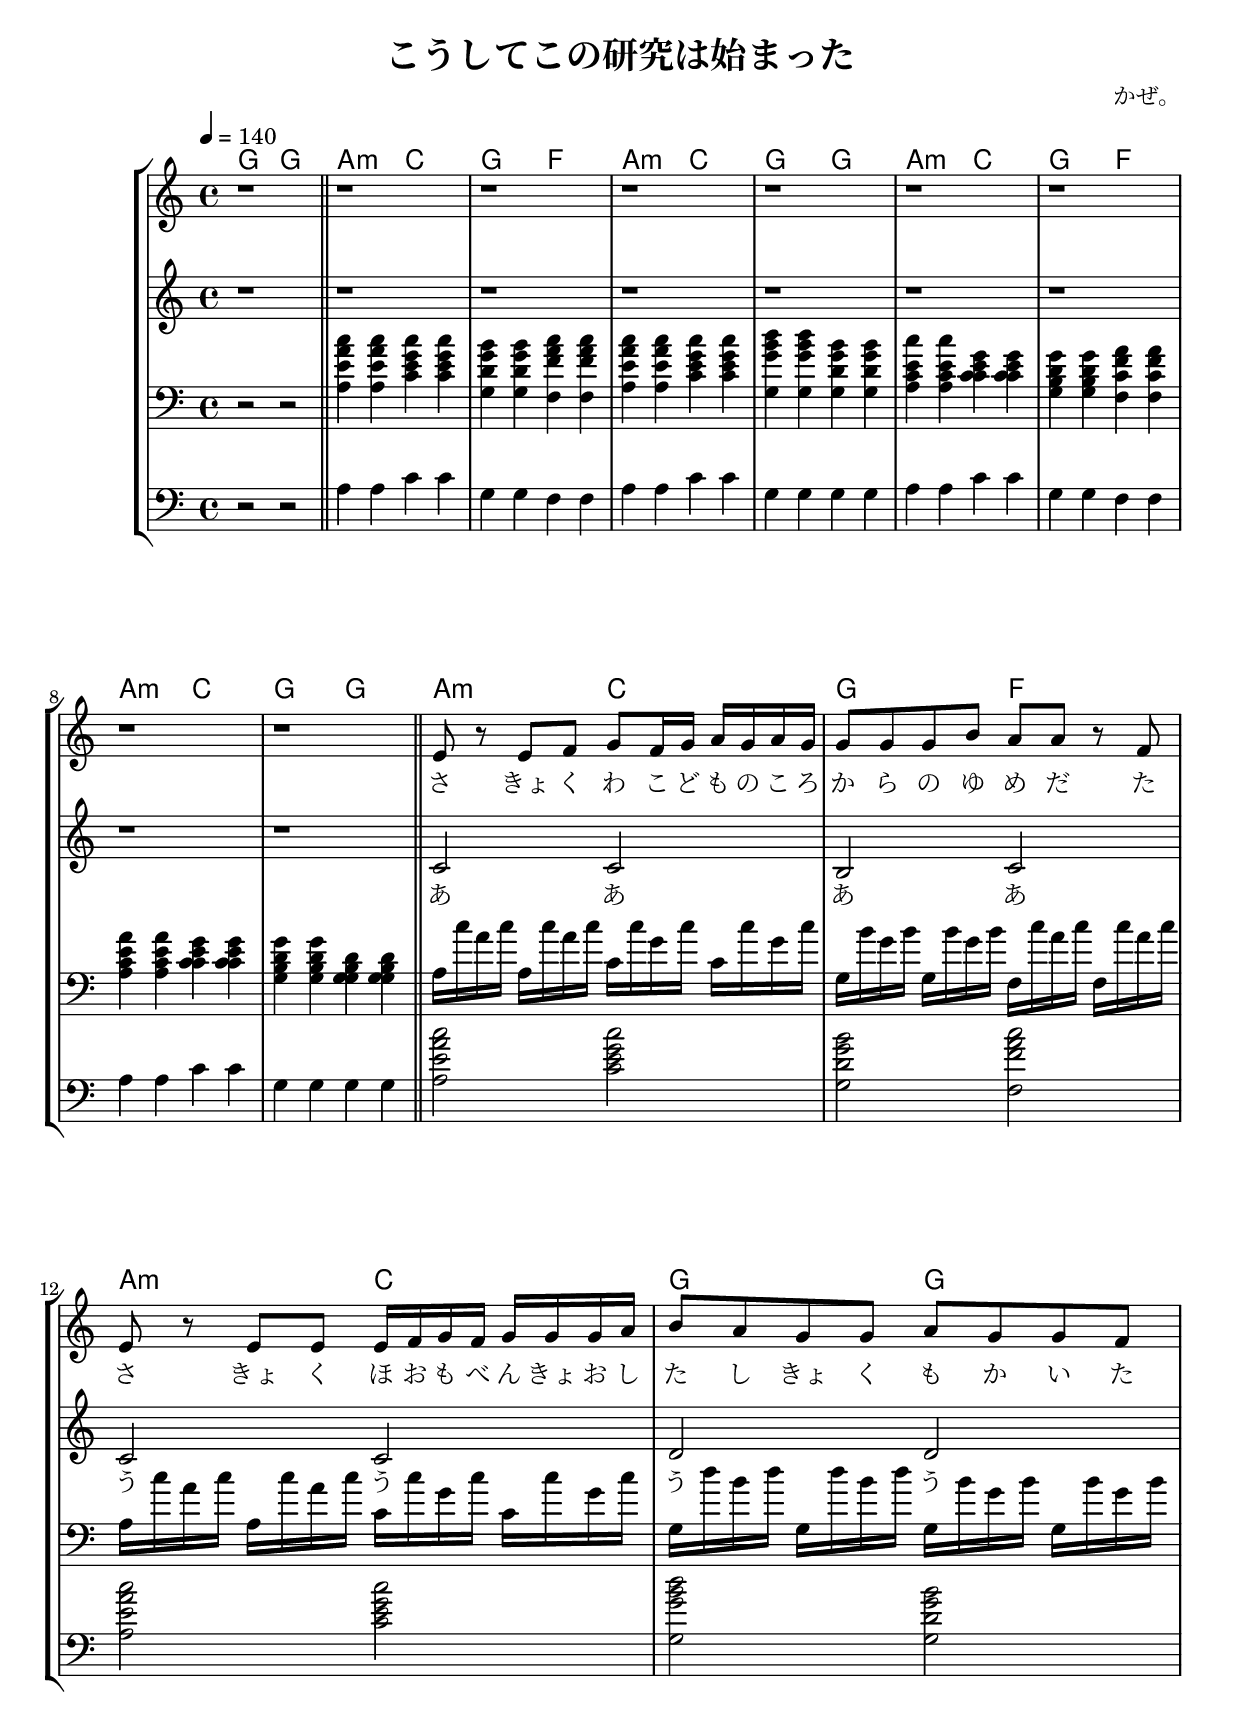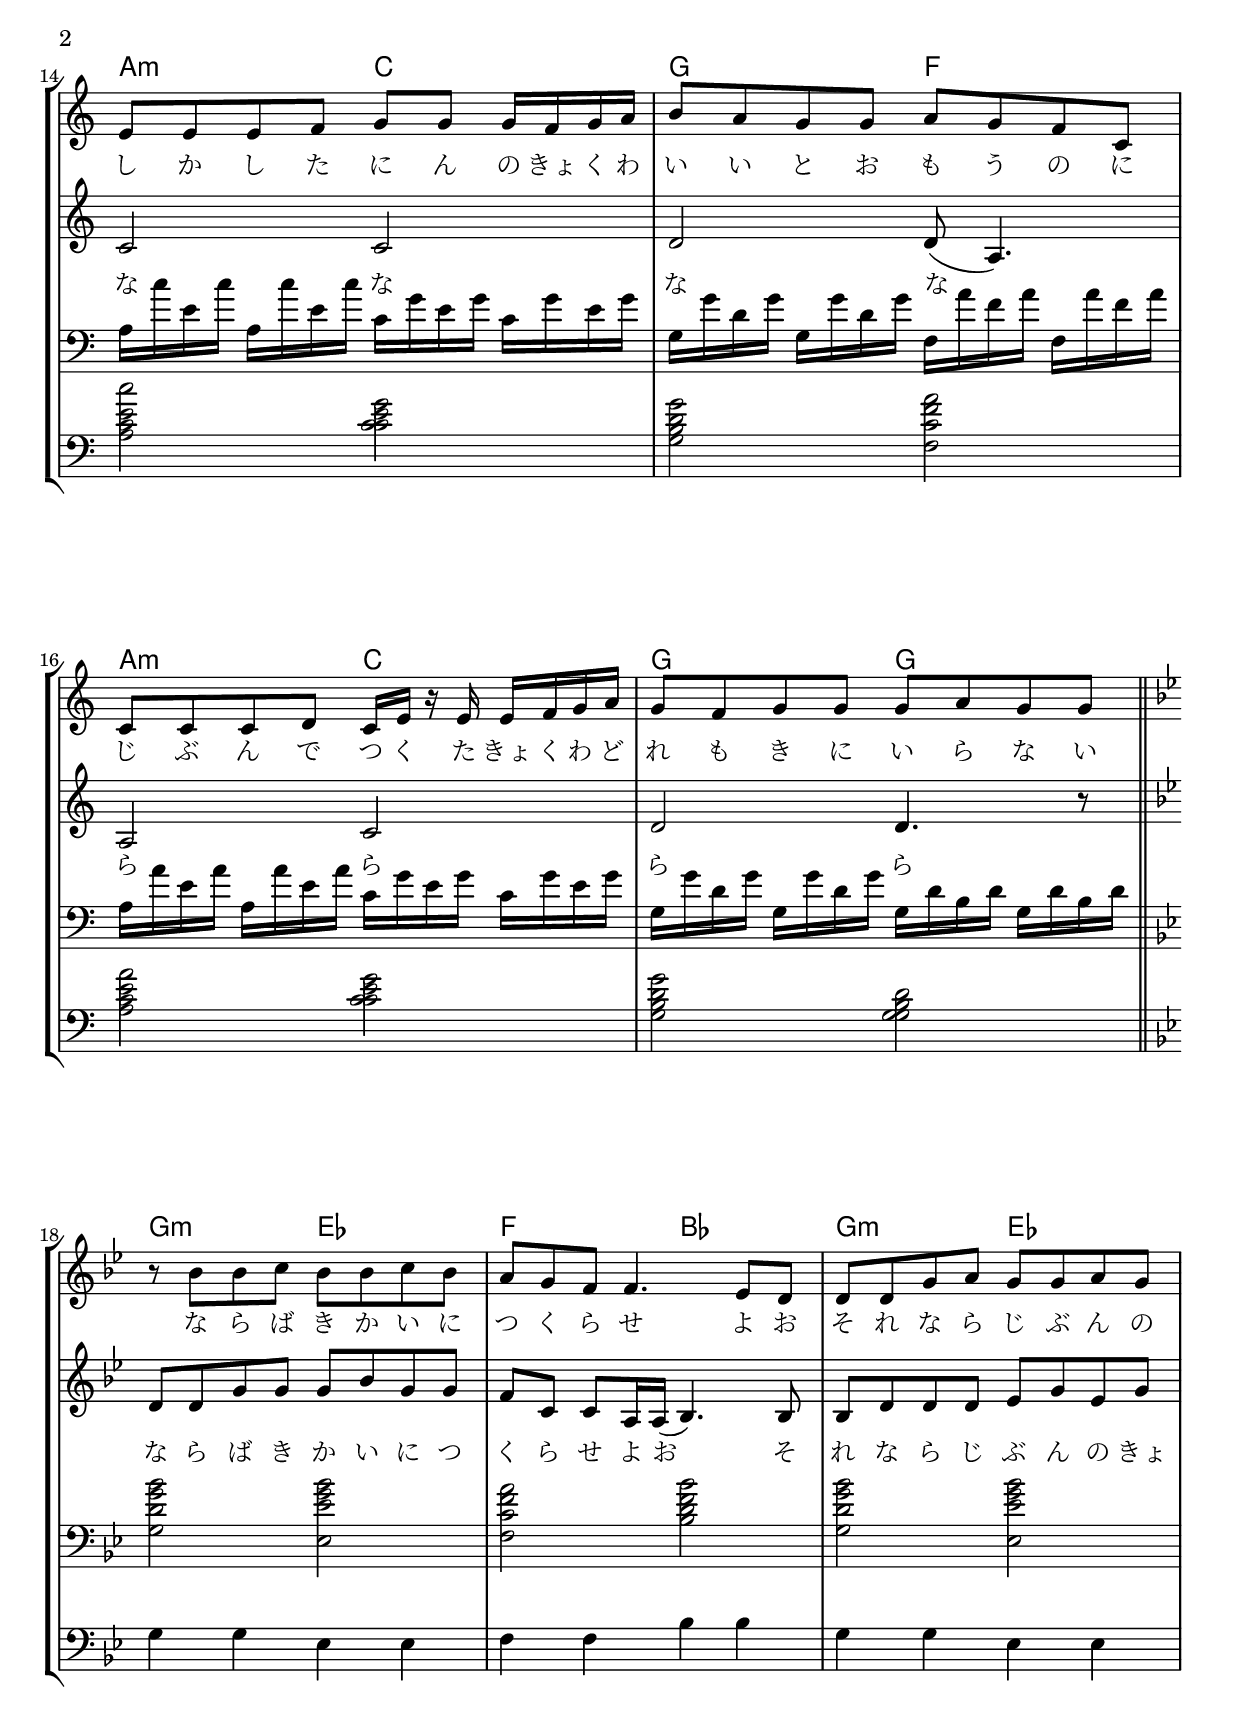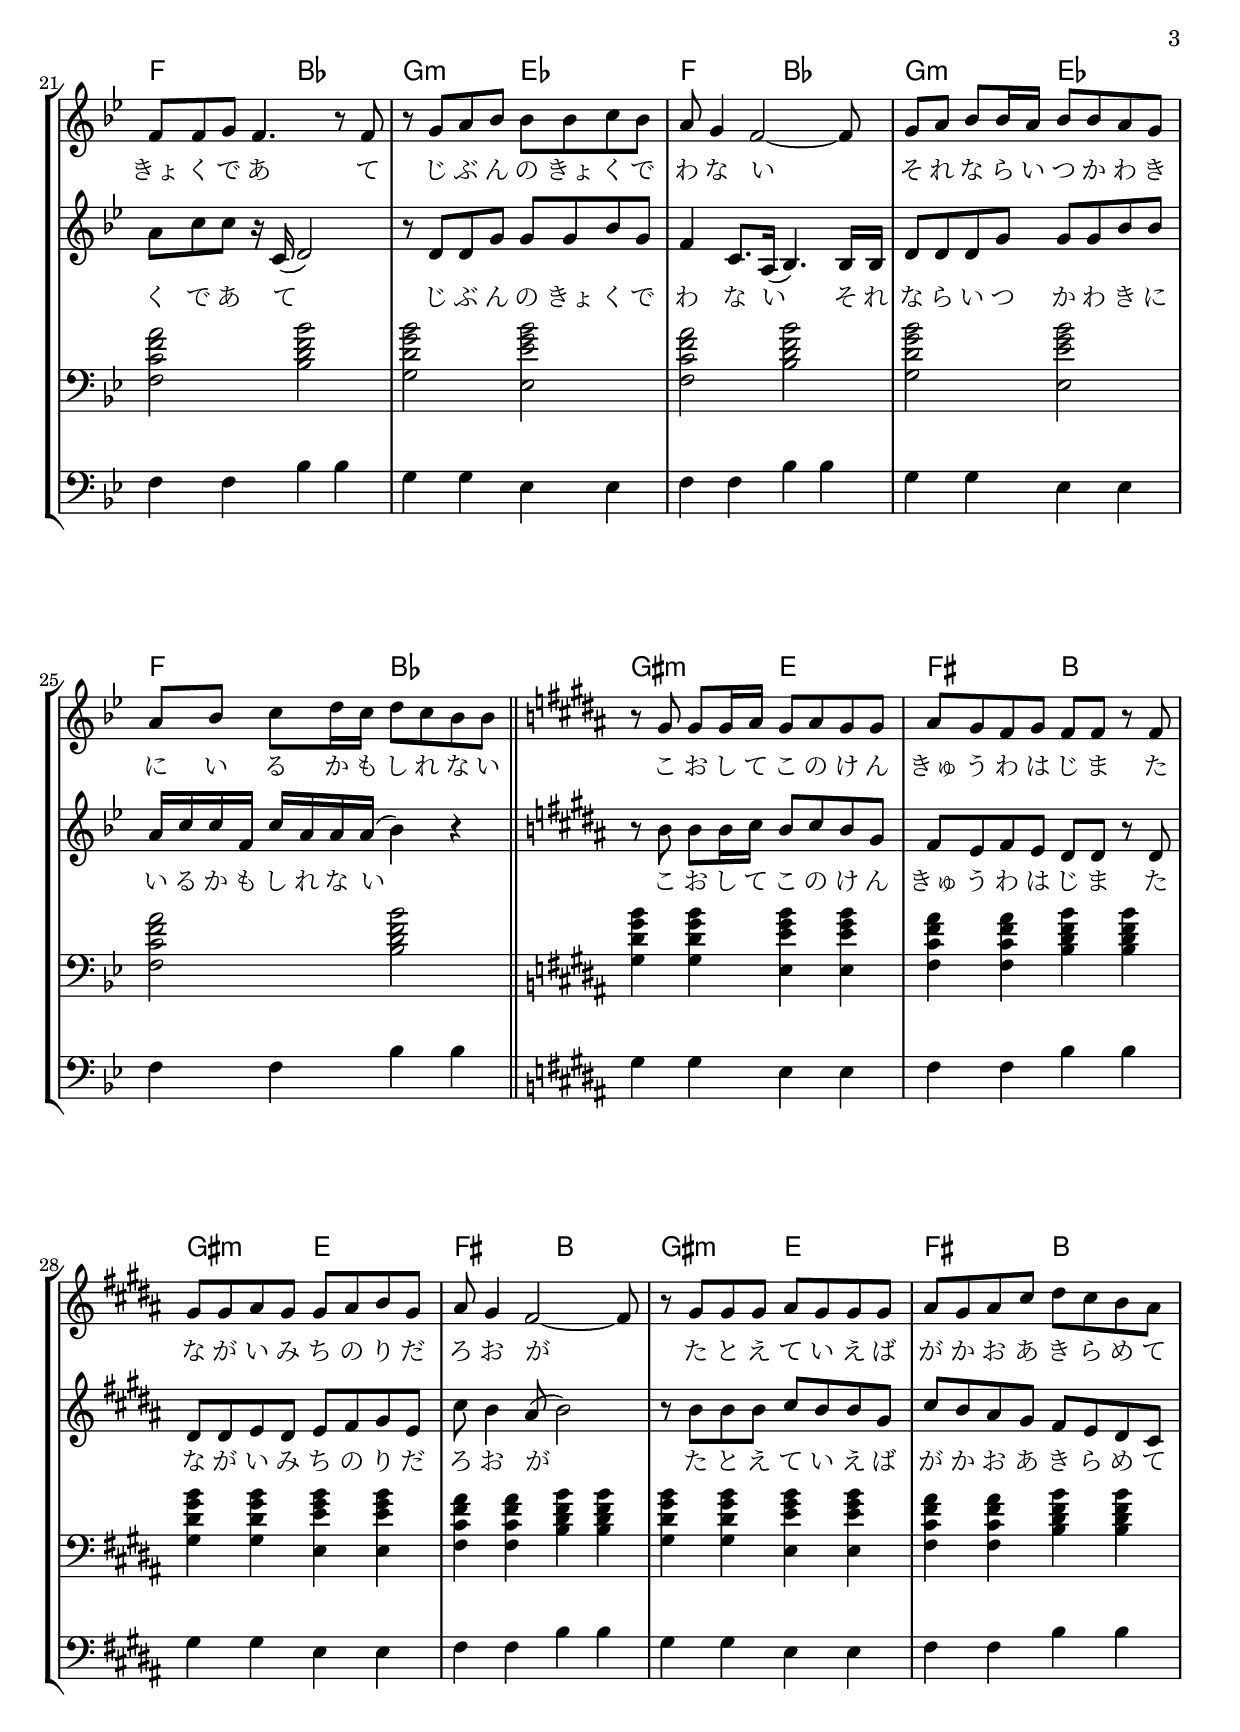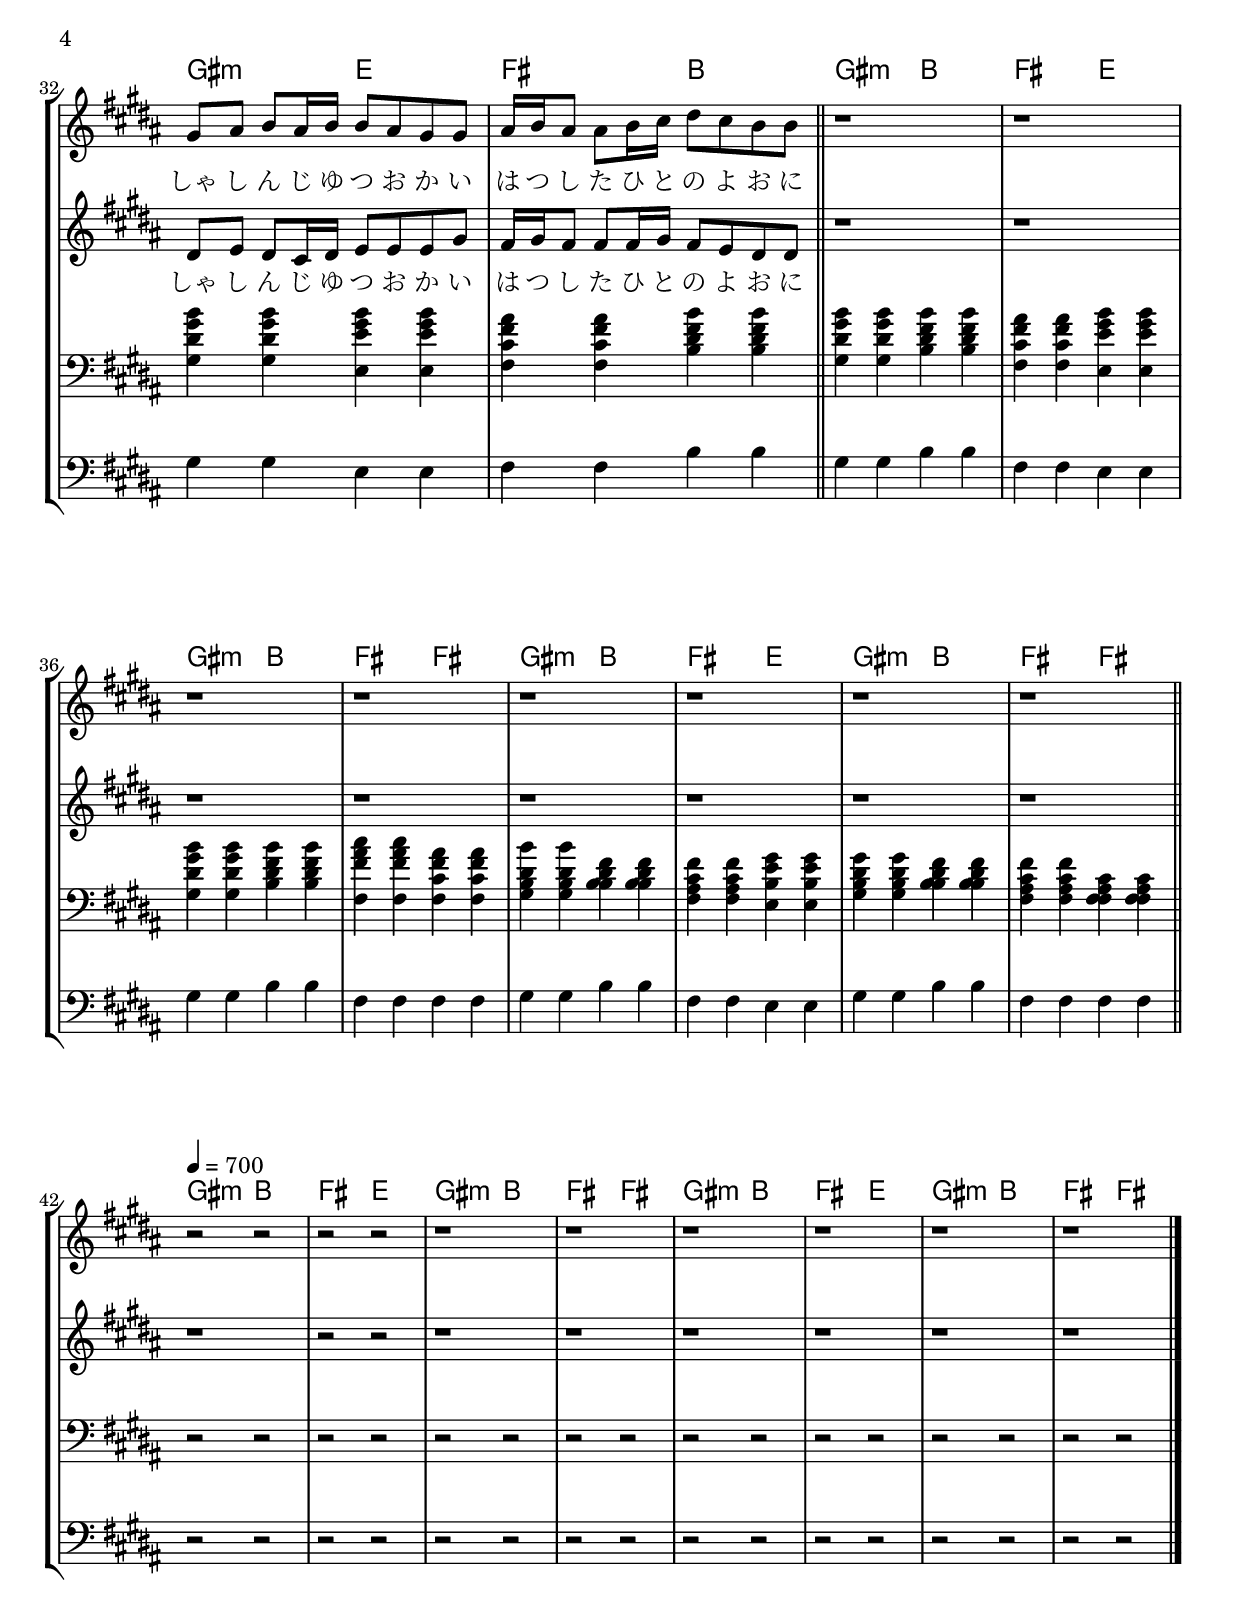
\version "2.12.1"

\header {
	title = \markup {こうしてこの研究は始まった}
	composer = \markup \center-column {かぜ。}
}

harmony = \chordmode {
	g2 g 

	a:m c g f a:m c g g a:m c g f a:m c g g 

	a:m c g f a:m c g g a:m c g f a:m c g g 

	g:m es f bes g:m es f bes g:m es f bes g:m es f bes 

	gis:m e fis b gis:m e fis b gis:m e fis b gis:m e fis b 

	gis:m b fis e gis:m b fis fis gis:m b fis e gis:m b fis fis 

	gis:m b fis e gis:m b fis fis gis:m b fis e gis:m b fis fis 
}

melody = {
	\key c \major
	\tempo 4 = 140
	r1   
	r1 | r1 | r1 | r1 | r1 | r1 | r1 | r1   
	\set Staff.midiInstrument = #"fss0.35"
	e'8  r8  e'8  f'8  g'8  f'16  g'16  a'16  g'16  a'16  g'16 
	g'8  g'8  g'8  b'8  a'8  a'8  r8  f'8 
	e'8  r8  e'8  e'8  e'16  f'16  g'16  f'16  g'16  g'16  g'16  a'16 
	b'8  a'8  g'8  g'8  a'8  g'8  g'8  f'8 
	e'8  e'8  e'8  f'8  g'8  g'8  g'16  f'16  g'16  a'16 
	b'8  a'8  g'8  g'8  a'8  g'8  f'8  c'8 
	c'8  c'8  c'8  d'8  c'16  e'16  r16  e'16  e'16  f'16  g'16  a'16 
	g'8  f'8  g'8  g'8  g'8  a'8  g'8  g'8
	\set Staff.midiInstrument = #"fss0.35"
		\key bes \major
 r8  bes'8  bes'8  c''8  bes'8  bes'8  c''8  bes'8 
	a'8  g'8  f'8  f'4.  es'8  d'8 
	d'8  d'8  g'8  a'8  g'8  g'8  a'8  g'8 
	f'8  f'8  g'8  f'4.  r8  f'8 
	r8  g'8  a'8  bes'8  bes'8  bes'8  c''8  bes'8 
	a'8  g'4  f'2~f'8 
	g'8  a'8  bes'8  bes'16  a'16  bes'8  bes'8  a'8  g'8 
	a'8  bes'8  c''8  d''16  c''16  d''8  c''8  bes'8  bes'8
	\set Staff.midiInstrument = #"fss0.35"
		\key b \major
r8  gis'8  gis'8  gis'16  ais'16  gis'8  ais'8  gis'8  gis'8 
	ais'8  gis'8  fis'8  gis'8  fis'8  fis'8  r8  fis'8 
	gis'8  gis'8  ais'8  gis'8  gis'8  ais'8  b'8  gis'8 
	ais'8  gis'4  fis'2~fis'8 
	r8  gis'8  gis'8  gis'8  ais'8  gis'8  gis'8  gis'8 
	ais'8  gis'8  ais'8  cis''8  dis''8  cis''8  b'8  ais'8 
	gis'8  ais'8  b'8  ais'16  b'16  b'8  ais'8  gis'8  gis'8 
	ais'16  b'16  ais'8  ais'8  b'16  cis''16  dis''8  cis''8  b'8  b'8
	r1 | r1 | r1 | r1 | r1 | r1 | r1 | r1   
	\set Staff.midiInstrument = #"fss0.35"
		\tempo 4 = 700
r2  r2~ 
	r2  r2
	r1 r1 r1 r1 r1 r1 	\bar "|."
}

words = \lyricmode {
	
	
	さ  きょ  く  わ  こ  ど  も  の  こ  ろ  か  ら  の  ゆ  め  だ  た  さ  きょ  く  ほ  お  も  べ  ん  きょ  お  し  た  し  きょ  く  も  か  い  た  し  か  し  た  に  ん  の  きょ  く  わ  い  い  と  お  も  う  の  に  じ  ぶ  ん  で  つ  く  た  きょ  く  わ  ど  れ  も  き  に  い  ら  な  い  
	な  ら  ば  き  か  い  に  つ  く  ら  せ  よ  お  そ  れ  な  ら  じ  ぶ  ん  の  きょ  く  で  あ  て  じ  ぶ  ん  の  きょ  く  で  わ  な  い  そ  れ  な  ら  い  つ  か  わ  き  に  い  る  か  も  し  れ  な  い  
	こ  お  し  て  こ  の  け  ん  きゅ  う  わ  は  じ  ま  た  な  が  い  み  ち  の  り  だ  ろ  お  が  た  と  え  て  い  え  ば  が  か  お  あ  き  ら  め  て  しゃ  し  ん  じ  ゆ  つ  お  か  い  は  つ  し  た  ひ  と  の  よ  お  に  
	
	
}

secondmelody = {
	\key c \major
	\tempo 4 = 140
	r1   
	r1 | r1 | r1 | r1 | r1 | r1 | r1 | r1   
	\set Staff.midiInstrument = #"mmi0.42"
	c'2  c'2 
	b2  c'2 
	c'2  c'2 
	d'2  d'2 
	c'2  c'2 
	d'2  d'8  (a4.) 
	a2  c'2 
	d'2  d'4.  	\set Staff.midiInstrument = #"mmi0.42"
	r8 
		\key bes \major
d'8  d'8  g'8  g'8  g'8  bes'8  g'8  g'8 
	f'8  c'8  c'8  a16  a16  (bes4.)  bes8 
	bes8  d'8  d'8  d'8  es'8  g'8  es'8  g'8 
	a'8  c''8  c''8  r16  c'16  (d'2) 
	r8  d'8  d'8  g'8  g'8  g'8  bes'8  g'8 
	f'4  c'8.  a16  (bes4.)  bes16  bes16 
	d'8  d'8  d'8  g'8  g'8  g'8  bes'8  bes'8 
	a'16  c''16  c''16  f'16  c''16  a'16  a'16  a'16  (bes'4)  	r4 	\set Staff.midiInstrument = #"mmi0.42"
		\key b \major
r8  b'8  b'8  b'16  cis''16  b'8  cis''8  b'8  gis'8 
	fis'8  e'8  fis'8  e'8  dis'8  dis'8  r8  dis'8 
	dis'8  dis'8  e'8  dis'8  e'8  fis'8  gis'8  e'8 
	cis''8  b'4  ais'8  (b'2) 
	r8  b'8  b'8  b'8  cis''8  b'8  b'8  gis'8 
	cis''8  b'8  ais'8  gis'8  fis'8  e'8  dis'8  cis'8 
	dis'8  e'8  dis'8  cis'16  dis'16  e'8  e'8  e'8  gis'8 
	fis'16  gis'16  fis'8  fis'8  fis'16  gis'16  fis'8  e'8  dis'8  dis'8
	r1 | r1 | r1 | r1 | r1 | r1 | r1 | r1   
	\set Staff.midiInstrument = #"fss0.35"
		\tempo 4 = 700
r1 
	r2  r2
	r1 r1 r1 r1 r1 r1 	\bar "|."
}

secondwords = \lyricmode {
	
	
	あ  あ  あ  あ  う  う  う  う  な  な  な  な  ら  ら  ら  ら  
	な  ら  ば  き  か  い  に  つ  く  ら  せ  よ  お  そ  れ  な  ら  じ  ぶ  ん  の  きょ  く  で  あ  て  じ  ぶ  ん  の  きょ  く  で  わ  な  い  そ  れ  な  ら  い  つ  か  わ  き  に  い  る  か  も  し  れ  な  い  
	こ  お  し  て  こ  の  け  ん  きゅ  う  わ  は  じ  ま  た  な  が  い  み  ち  の  り  だ  ろ  お  が  た  と  え  て  い  え  ば  が  か  お  あ  き  ら  め  て  しゃ  し  ん  じ  ゆ  つ  お  か  い  は  つ  し  た  ひ  と  の  よ  お  に  
	
	
}

tempochange = {
	\tempo 4 = 140
	r1 \bar "||"
	\tempo 4 = 140
	r1 | r1 | r1 | r1 | r1 | r1 | r1 | r1 \bar "||"
	\tempo 4 = 140
	r1 | r1 | r1 | r1 | r1 | r1 | r1 | r1 \bar "||"
	\tempo 4 = 140
	r1 | r1 | r1 | r1 | r1 | r1 | r1 | r1 \bar "||"
	\tempo 4 = 140
	r1 | r1 | r1 | r1 | r1 | r1 | r1 | r1 \bar "||"
	\tempo 4 = 140
	r1 | r1 | r1 | r1 | r1 | r1 | r1 | r1 \bar "||"
	\tempo 4 = 700
	r1 | r1 | r1 | r1 | r1 | r1 | r1 | r1 \bar "|."
}

mainacc = {
	\clef bass
	\set Staff.midiInstrument = #"Acoustic grand"
	\key c \major
	\tempo 4 = 140
	r2
	r2
	\bar "||"

	\set Staff.midiInstrument = #"Distorted Guitar"
	<a e' a' c''>4 <a e' a' c''>4
	<c' e' g' c''>4 <c' e' g' c''>4
	<g d' g' b'>4 <g d' g' b'>4
	<f f' a' c''>4 <f f' a' c''>4
	<a e' a' c''>4 <a e' a' c''>4
	<c' e' g' c''>4 <c' e' g' c''>4
	<g g' b' d''>4 <g g' b' d''>4
	<g d' g' b'>4 <g d' g' b'>4
	<a c' e' c''>4 <a c' e' c''>4
	<c' c' e' g'>4 <c' c' e' g'>4
	<g b d' g'>4 <g b d' g'>4
	<f c' f' a'>4 <f c' f' a'>4
	<a c' e' a'>4 <a c' e' a'>4
	<c' c' e' g'>4 <c' c' e' g'>4
	<g b d' g'>4 <g b d' g'>4
	<g g b d'>4 <g g b d'>4
	\bar "||"

	\set Staff.midiInstrument = #"Lead 1 (square)"
	a16 c'' a' c'' a c'' a' c''
	c'16 c'' g' c'' c' c'' g' c''
	g16 b' g' b' g b' g' b'
	f16 c'' a' c'' f c'' a' c''
	a16 c'' a' c'' a c'' a' c''
	c'16 c'' g' c'' c' c'' g' c''
	g16 d'' b' d'' g d'' b' d''
	g16 b' g' b' g b' g' b'
	a16 c'' e' c'' a c'' e' c''
	c'16 g' e' g' c' g' e' g'
	g16 g' d' g' g g' d' g'
	f16 a' f' a' f a' f' a'
	a16 a' e' a' a a' e' a'
	c'16 g' e' g' c' g' e' g'
	g16 g' d' g' g g' d' g'
	g16 d' b d' g d' b d'
	\bar "||"

	\set Staff.midiInstrument = #"Distorted Guitar"
	\key bes \major
	<g d' g' bes'>2
	<es es' g' bes'>2
	<f c' f' a'>2
	<bes d' f' bes'>2
	<g d' g' bes'>2
	<es es' g' bes'>2
	<f c' f' a'>2
	<bes d' f' bes'>2
	<g d' g' bes'>2
	<es es' g' bes'>2
	<f c' f' a'>2
	<bes d' f' bes'>2
	<g d' g' bes'>2
	<es es' g' bes'>2
	<f c' f' a'>2
	<bes d' f' bes'>2
	\bar "||"

	\set Staff.midiInstrument = #"Distorted Guitar"
	\key b \major
	<gis dis' gis' b'>4 <gis dis' gis' b'>4
	<e e' gis' b'>4 <e e' gis' b'>4
	<fis cis' fis' ais'>4 <fis cis' fis' ais'>4
	<b dis' fis' b'>4 <b dis' fis' b'>4
	<gis dis' gis' b'>4 <gis dis' gis' b'>4
	<e e' gis' b'>4 <e e' gis' b'>4
	<fis cis' fis' ais'>4 <fis cis' fis' ais'>4
	<b dis' fis' b'>4 <b dis' fis' b'>4
	<gis dis' gis' b'>4 <gis dis' gis' b'>4
	<e e' gis' b'>4 <e e' gis' b'>4
	<fis cis' fis' ais'>4 <fis cis' fis' ais'>4
	<b dis' fis' b'>4 <b dis' fis' b'>4
	<gis dis' gis' b'>4 <gis dis' gis' b'>4
	<e e' gis' b'>4 <e e' gis' b'>4
	<fis cis' fis' ais'>4 <fis cis' fis' ais'>4
	<b dis' fis' b'>4 <b dis' fis' b'>4
	\bar "||"

	\set Staff.midiInstrument = #"Distorted Guitar"
	<gis dis' gis' b'>4 <gis dis' gis' b'>4
	<b dis' fis' b'>4 <b dis' fis' b'>4
	<fis cis' fis' ais'>4 <fis cis' fis' ais'>4
	<e e' gis' b'>4 <e e' gis' b'>4
	<gis dis' gis' b'>4 <gis dis' gis' b'>4
	<b dis' fis' b'>4 <b dis' fis' b'>4
	<fis fis' ais' cis''>4 <fis fis' ais' cis''>4
	<fis cis' fis' ais'>4 <fis cis' fis' ais'>4
	<gis b dis' b'>4 <gis b dis' b'>4
	<b b dis' fis'>4 <b b dis' fis'>4
	<fis ais cis' fis'>4 <fis ais cis' fis'>4
	<e b e' gis'>4 <e b e' gis'>4
	<gis b dis' gis'>4 <gis b dis' gis'>4
	<b b dis' fis'>4 <b b dis' fis'>4
	<fis ais cis' fis'>4 <fis ais cis' fis'>4
	<fis fis ais cis'>4 <fis fis ais cis'>4
	\bar "||"

	\set Staff.midiInstrument = #"Acoustic grand"
	\tempo 4 = 700
	r2
	r2
	r2
	r2
	r2
	r2
	r2
	r2
	r2
	r2
	r2
	r2
	r2
	r2
	r2
	r2
	\bar "|."
}

subacc = {
	\clef bass
	\set Staff.midiInstrument = #"Acoustic grand"
	\key c \major
	\tempo 4 = 140
	r2
	r2
	\bar "||"

	\set Staff.midiInstrument = #"Slap Bass 1"
	a4 a4
	c'4 c'4
	g4 g4
	f4 f4
	a4 a4
	c'4 c'4
	g4 g4
	g4 g4
	a4 a4
	c'4 c'4
	g4 g4
	f4 f4
	a4 a4
	c'4 c'4
	g4 g4
	g4 g4
	\bar "||"

	\set Staff.midiInstrument = #"Synthstrings 1"
	<a e' a' c''>2
	<c' e' g' c''>2
	<g d' g' b'>2
	<f f' a' c''>2
	<a e' a' c''>2
	<c' e' g' c''>2
	<g g' b' d''>2
	<g d' g' b'>2
	<a c' e' c''>2
	<c' c' e' g'>2
	<g b d' g'>2
	<f c' f' a'>2
	<a c' e' a'>2
	<c' c' e' g'>2
	<g b d' g'>2
	<g g b d'>2
	\bar "||"

	\set Staff.midiInstrument = #"Slap Bass 1"
	\key bes \major
	g4 g4
	es4 es4
	f4 f4
	bes4 bes4
	g4 g4
	es4 es4
	f4 f4
	bes4 bes4
	g4 g4
	es4 es4
	f4 f4
	bes4 bes4
	g4 g4
	es4 es4
	f4 f4
	bes4 bes4
	\bar "||"

	\set Staff.midiInstrument = #"Slap Bass 1"
	\key b \major
	gis4 gis4
	e4 e4
	fis4 fis4
	b4 b4
	gis4 gis4
	e4 e4
	fis4 fis4
	b4 b4
	gis4 gis4
	e4 e4
	fis4 fis4
	b4 b4
	gis4 gis4
	e4 e4
	fis4 fis4
	b4 b4
	\bar "||"

	\set Staff.midiInstrument = #"Slap Bass 1"
	gis4 gis4
	b4 b4
	fis4 fis4
	e4 e4
	gis4 gis4
	b4 b4
	fis4 fis4
	fis4 fis4
	gis4 gis4
	b4 b4
	fis4 fis4
	e4 e4
	gis4 gis4
	b4 b4
	fis4 fis4
	fis4 fis4
	\bar "||"

	\set Staff.midiInstrument = #"Acoustic grand"
	\tempo 4 = 700
	r2
	r2
	r2
	r2
	r2
	r2
	r2
	r2
	r2
	r2
	r2
	r2
	r2
	r2
	r2
	r2
	\bar "|."
}

percA = {
	\drummode {
	hh4 hh4 hh2  \bar "||"
	r4 hh4 hh4 hh4  |hh4 hh4 hh4 hh4  |hh4 hh4 hh4 hh4  |hh4 hh4 hh4 hh4  |r4 hh4 hh4 hh4  |hh4 hh4 hh4 hh4  |hh4 hh4 hh4 hh4  |r1  \bar "||"
	hh8 hh8 hh8 hh8 hh8 hh8 hh8 hh8  |hh8 hh8 hh8 hh8 hh4 hh8 hh8  |hh8 hh8 hh8 hh8 hh8 hh8 hh8 hh8  |hh8 hh8 hh8 hh2 r8  |hh8 hh8 hh8 hh8 hh8 hh8 hh8 hh8  |hh8 hh8 hh8 hh8 hh4 hh8 hh8  |hh8 hh8 hh8 hh8 hh8 hh8 hh8 hh8  |r8 hh2. r8  \bar "||"
	r4 hh4 hh4 hh4  |hh4 hh4 hh4 hh4  |hh4 hh4 hh4 hh4  |hh4 hh4 hh4 hh4  |r4 hh4 hh4 hh4  |hh4 hh4 hh4 hh4  |hh4 hh4 hh4 hh4  |r1  \bar "||"
	r4 hh4 hh4 hh4  |hh4 hh4 hh4 hh4  |hh4 hh4 hh4 hh4  |hh4 hh4 hh4 hh4  |r4 hh4 hh4 hh4  |hh4 hh4 hh4 hh4  |hh4 hh4 hh4 hh4  |r1  \bar "||"
	hh8 hh8 hh8 hh8 hh8 hh8 hh8 hh8  |hh8 hh8 hh8 hh8 hh4 hh8 hh8  |hh8 hh8 hh8 hh8 hh8 hh8 hh8 hh8  |hh8 hh8 hh8 hh2 r8  |hh8 hh8 hh8 hh8 hh8 hh8 hh8 hh8  |hh8 hh8 hh8 hh8 hh4 hh8 hh8  |hh8 hh8 hh8 hh8 hh8 hh8 hh8 hh8  |r8 hh2. r8  \bar "||"
	r1 |r1 |r1 |r1 |r1 |r1 |r1 |r1 \bar "|."
	}
}

percB = {
	\drummode {
	r4 sn4 r16 sn16 sn16 sn16 sn16 sn16 sn16 sn16  \bar "||"
	r4 sn8 sn4. sn4  |r4 sn8 sn4. sn4  |r4 sn8 sn4. sn4  |r4 sn8 sn4. sn4  |r4 sn8 sn4. sn4  |r4 sn8 sn4. sn4  |r4 sn8 sn4. sn4  |sn16 sn16 sn16 sn16 sn16 sn16 sn16 sn16 sn16 sn16 sn16 sn16 sn16 sn16 sn16 sn16  \bar "||"
	r4 sn8. sn8 sn8. sn8. sn16  |r4 sn8. sn8 sn8. sn4  |r4 sn8. sn8 sn8. sn8. sn16  |r8 sn8 sn4 sn8 sn16 sn8 sn8 sn16  |r4 sn8. sn8 sn8. sn8. sn16  |r4 sn8. sn8 sn8. sn4  |r4 sn8. sn8 sn8. sn8. sn16  |r4 sn2 sn4  \bar "||"
	r4 sn8 sn4. sn4  |r4 sn8 sn4. sn4  |r4 sn8 sn4. sn4  |r4 sn8 sn4. sn4  |r4 sn8 sn4. sn4  |r4 sn8 sn4. sn4  |r4 sn8 sn4. sn4  |sn16 sn16 sn16 sn16 sn16 sn16 sn16 sn16 sn16 sn16 sn16 sn16 sn16 sn16 sn16 sn16  \bar "||"
	r4 sn8 sn4. sn4  |r4 sn8 sn4. sn4  |r4 sn8 sn4. sn4  |r4 sn8 sn4. sn4  |r4 sn8 sn4. sn4  |r4 sn8 sn4. sn4  |r4 sn8 sn4. sn4  |sn16 sn16 sn16 sn16 sn16 sn16 sn16 sn16 sn16 sn16 sn16 sn16 sn16 sn16 sn16 sn16  \bar "||"
	r4 sn8. sn8 sn8. sn8. sn16  |r4 sn8. sn8 sn8. sn4  |r4 sn8. sn8 sn8. sn8. sn16  |r8 sn8 sn4 sn8 sn16 sn8 sn8 sn16  |r4 sn8. sn8 sn8. sn8. sn16  |r4 sn8. sn8 sn8. sn4  |r4 sn8. sn8 sn8. sn8. sn16  |r4 sn2 sn4  \bar "||"
	r1 |r1 |r1 |r1 |r1 |r1 |r1 |r1 \bar "|."
	}
}

percC = {
	\drummode {
	bd8 bd8 bd8 bd8 bd8 bd8 bd8 bd8  \bar "||"
	bd4 bd4 bd4 bd4  |bd4 bd4 bd4 bd8 bd8  |bd4 bd4 bd4 bd4  |bd4 bd4 bd4 bd8 bd8  |bd4 bd4 bd4 bd4  |bd4 bd4 bd4 bd8 bd8  |bd4 bd4 bd4 bd4  |bd4 bd4 bd8 bd8 bd8 bd8  \bar "||"
	bd8 bd4 bd2 bd8  |bd8 bd2 bd4.  |bd8 bd4 bd2 bd8  |bd4 r16 bd8. bd2  |bd8 bd4 bd2 bd8  |bd8 bd2 bd4.  |bd8 bd4 bd2 bd8  |bd8 bd4. bd4. bd8  \bar "||"
	bd4 bd4 bd4 bd4  |bd4 bd4 bd4 bd8 bd8  |bd4 bd4 bd4 bd4  |bd4 bd4 bd4 bd8 bd8  |bd4 bd4 bd4 bd4  |bd4 bd4 bd4 bd8 bd8  |bd4 bd4 bd4 bd4  |bd4 bd4 bd8 bd8 bd8 bd8  \bar "||"
	bd4 bd4 bd4 bd4  |bd4 bd4 bd4 bd8 bd8  |bd4 bd4 bd4 bd4  |bd4 bd4 bd4 bd8 bd8  |bd4 bd4 bd4 bd4  |bd4 bd4 bd4 bd8 bd8  |bd4 bd4 bd4 bd4  |bd4 bd4 bd8 bd8 bd8 bd8  \bar "||"
	bd8 bd4 bd2 bd8  |bd8 bd2 bd4.  |bd8 bd4 bd2 bd8  |bd4 r16 bd8. bd2  |bd8 bd4 bd2 bd8  |bd8 bd2 bd4.  |bd8 bd4 bd2 bd8  |bd8 bd4. bd4. bd8  \bar "||"
	r1 |r1 |r1 |r1 |r1 |r1 |r1 |r1 \bar "|."
	}
}

percD = {
	\drummode {
	r8 hho4 hho2 r8  \bar "||"
	r8 hhp4 hhp4 hhp4 hhp8  |r8 hhp4 hhp4 hhp4 hhp8  |r8 hhp4 hhp4 hhp4 hhp8  |r8 hhp4 hhp4 hhp4 hhp8  |r8 hhp4 hhp4 hhp4 hhp8  |r8 hhp4 hhp4 hhp4 hhp8  |r8 hhp4 hhp4 hhp4 hhp8  |r8 hhp4 hhp4 hhp4 hhp8  \bar "||"
	r1  |r2 r8 hho4.  |r1  |r4. r16 hho2 r16  |r1  |r2 r8 hho4.  |r1  |r4. r16 hho2 r16  \bar "||"
	r8 hhp4 hhp4 hhp4 hhp8  |r8 hhp4 hhp4 hhp4 hhp8  |r8 hhp4 hhp4 hhp4 hhp8  |r8 hhp4 hhp4 hhp4 hhp8  |r8 hhp4 hhp4 hhp4 hhp8  |r8 hhp4 hhp4 hhp4 hhp8  |r8 hhp4 hhp4 hhp4 hhp8  |r8 hhp4 hhp4 hhp4 hhp8  \bar "||"
	r8 hhp4 hhp4 hhp4 hhp8  |r8 hhp4 hhp4 hhp4 hhp8  |r8 hhp4 hhp4 hhp4 hhp8  |r8 hhp4 hhp4 hhp4 hhp8  |r8 hhp4 hhp4 hhp4 hhp8  |r8 hhp4 hhp4 hhp4 hhp8  |r8 hhp4 hhp4 hhp4 hhp8  |r8 hhp4 hhp4 hhp4 hhp8  \bar "||"
	r1  |r2 r8 hho4.  |r1  |r4. r16 hho2 r16  |r1  |r2 r8 hho4.  |r1  |r4. r16 hho2 r16  \bar "||"
	r1 |r1 |r1 |r1 |r1 |r1 |r1 |r1 \bar "|."
	}
}

percE = {
	\drummode {
	cymc4 cymc4 cymc4 cymc4  \bar "||"
	cymc1  |r1 |r1 |r1 |cymc1  |r1 |r1 |r1 \bar "||"
	r1 |r1 |r1 |r1 |r1 |r1 |r1 |cymc1  \bar "||"
	cymc1  |r1 |r1 |r1 |cymc1  |r1 |r1 |r1 \bar "||"
	cymc1  |r1 |r1 |r1 |cymc1  |r1 |r1 |r1 \bar "||"
	r1 |r1 |r1 |r1 |r1 |r1 |r1 |cymc1  \bar "||"
	r1 |r1 |r1 |r1 |r1 |r1 |r1 |r1 \bar "|."
	}
}

percF = {
	\drummode {
	r8 tommh2 tommh8. tommh16 tommh8  \bar "||"
	r1 | r1 | r1 | r1 | r1 | r1 | r1 | r1 \bar "||"
	r1 |r1 |r1 |r1 |r1 |r1 |r1 |r4 r16 tommh16 tommh4. tommh4  \bar "||"
	r1 | r1 | r1 | r1 | r1 | r1 | r1 | r1 \bar "||"
	r1 | r1 | r1 | r1 | r1 | r1 | r1 | r1 \bar "||"
	r1 |r1 |r1 |r1 |r1 |r1 |r1 |r4 r16 tommh16 tommh4. tommh4  \bar "||"
	r1 | r1 | r1 | r1 | r1 | r1 | r1 | r1 \bar "|."
	}
}

percG = {
	\drummode {
	r4. toml16 toml2 toml16  \bar "||"
	r1 | r1 | r1 | r1 | r1 | r1 | r1 | r1 \bar "||"
	r1 |r1 |r1 |r1 |r1 |r1 |r1 |r4. r16 tomml4. tomml8.  \bar "||"
	r1 | r1 | r1 | r1 | r1 | r1 | r1 | r1 \bar "||"
	r1 | r1 | r1 | r1 | r1 | r1 | r1 | r1 \bar "||"
	r1 |r1 |r1 |r1 |r1 |r1 |r1 |r4. r16 tomml4. tomml8.  \bar "||"
	r1 | r1 | r1 | r1 | r1 | r1 | r1 | r1 \bar "|."
	}
}

percH = {
	\drummode {
	r1 \bar "||"
	r1 | r1 | r1 | r1 | r1 | r1 | r1 | r1 \bar "||"
	r1 |r1 |r1 |r1 |r1 |r1 |r1 |r2 r16 toml8 toml4 r16  \bar "||"
	r1 | r1 | r1 | r1 | r1 | r1 | r1 | r1 \bar "||"
	r1 | r1 | r1 | r1 | r1 | r1 | r1 | r1 \bar "||"
	r1 |r1 |r1 |r1 |r1 |r1 |r1 |r2 r16 toml8 toml4 r16  \bar "||"
	r1 | r1 | r1 | r1 | r1 | r1 | r1 | r1 \bar "|."
	}
}

percI = {
	\drummode {
	r1 \bar "||"
	r1 | r1 | r1 | r1 | r1 | r1 | r1 | r1 \bar "||"
	r1 |r1 |r1 |r1 |r1 |r1 |r1 |r2 r8 tomfh4 tomfh8  \bar "||"
	r1 | r1 | r1 | r1 | r1 | r1 | r1 | r1 \bar "||"
	r1 | r1 | r1 | r1 | r1 | r1 | r1 | r1 \bar "||"
	r1 |r1 |r1 |r1 |r1 |r1 |r1 |r2 r8 tomfh4 tomfh8  \bar "||"
	r1 | r1 | r1 | r1 | r1 | r1 | r1 | r1 \bar "|."
	}
}

\score {
	<<
		\new StaffGroup <<
			\new ChordNames {\harmony}
			\new Voice = "melody" {\melody}
			\new Lyrics \lyricsto "melody" \words
			\new Voice = "secondmelody" {\secondmelody}
			\new Lyrics \lyricsto "secondmelody" \secondwords
			\new Staff = "mainacc" {\mainacc}
			\new Staff = "subacc" {\subacc}
		>>
	>>
	\layout { }
}
